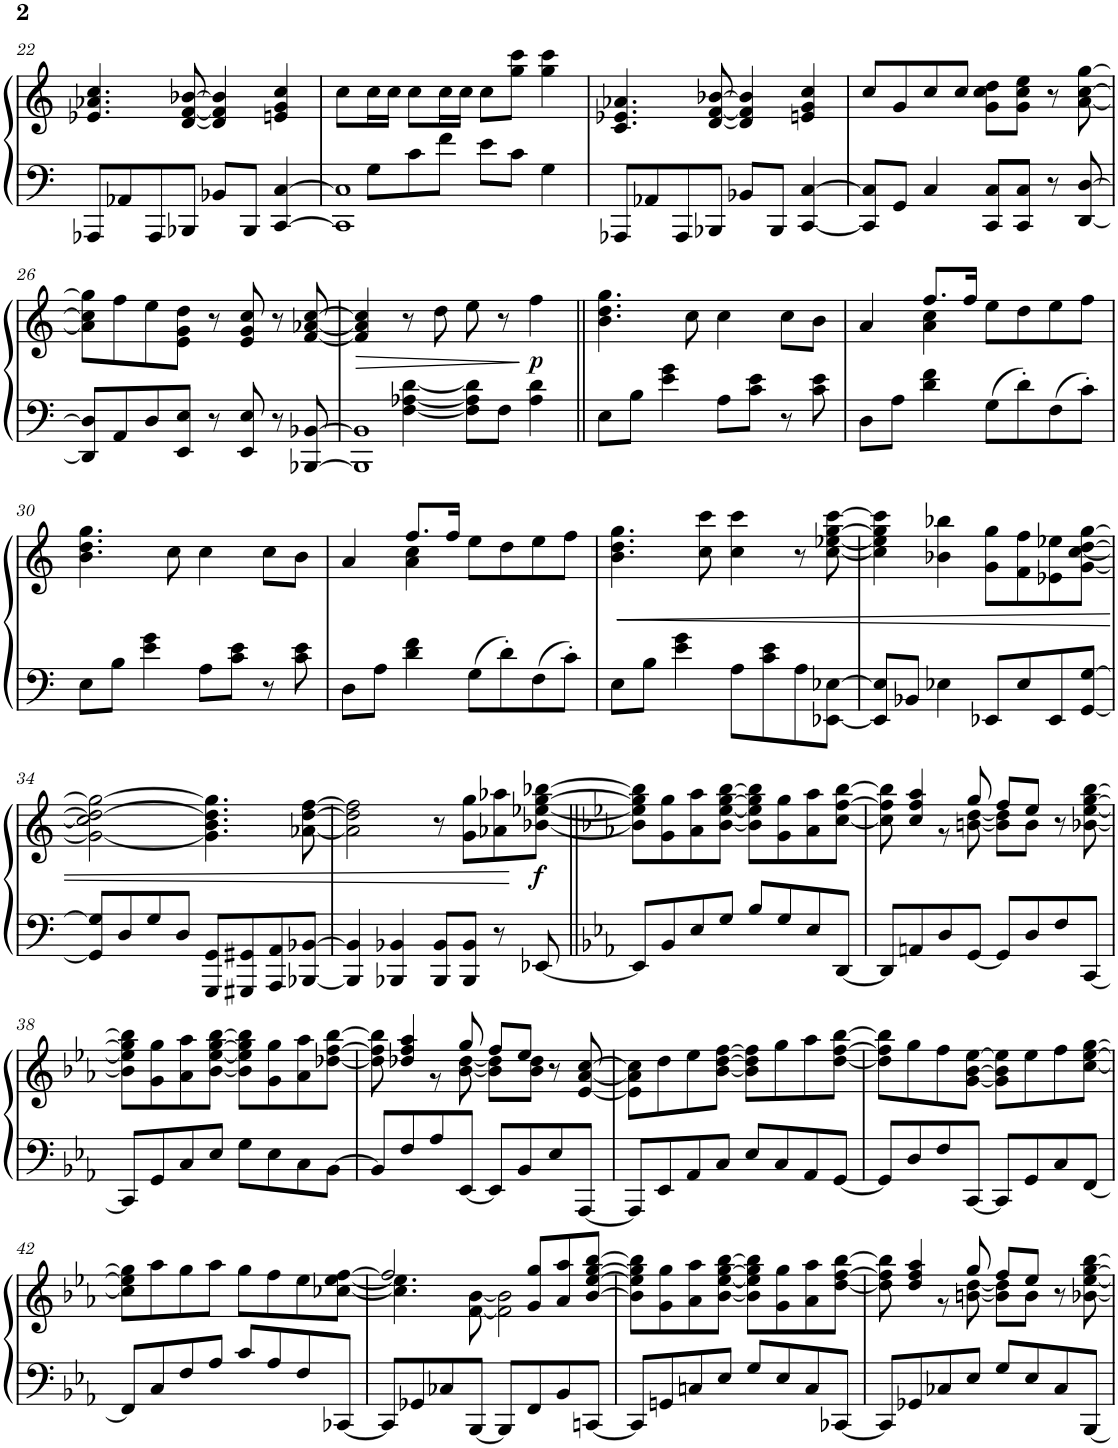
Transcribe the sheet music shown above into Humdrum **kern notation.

**kern	**kern	**dynam
*part1	*part1	*part1
*staff2	*staff1	*staff1/2
*I"Piano	*	*
*I'Pno.	*	*
!!LO:PB:g=z
*clefF4	*clefG2	*
*k[]	*k[]	*
*M4/4	*M4/4	*
=22	=22	=22
8AAA-X/L	4.e-X/ 4.a-X/ 4.cc/	.
8AA-X/	.	.
8AAA-/	.	.
8BBB-X/J	[8d/ [8f/ [8b-X/	.
8BB-X/L	4d/] 4f/] 4b-/]	.
8BBB-/J	.	.
[4CC/ [4C/	4en/ 4g/ 4cc/	.
=23	=23	=23
*^	*	*
1CC] 1C]	8ryy	8cc\L	.
.	8G\L	16cc\L	.
.	.	16cc\JJ	.
.	8c\	8cc\L	.
.	8f\J	16cc\L	.
.	.	16cc\JJ	.
.	8e\L	8cc\L	.
.	8c\J	8gg\ 8ccc\J	.
.	4G\	4gg\ 4ccc\	.
*v	*v	*	*
=24	=24	=24
8AAA-X/L	4.c/ 4.e-X/ 4.a-X/	.
8AA-X/	.	.
8AAA-/	.	.
8BBB-X/J	[8d/ [8f/ [8b-X/	.
8BB-X/L	4d/] 4f/] 4b-/]	.
8BBB-/J	.	.
[4CC/ [4C/	4en/ 4g/ 4cc/	.
=25	=25	=25
8CC/] 8C/]L	8cc/L	.
8GG/J	8g/	.
4C/	8cc/	.
.	8cc/J	.
8CC/ 8C/L	8g\ 8cc\ 8dd\L	.
8CC/ 8C/J	8g\ 8cc\ 8ee\J	.
8r	8r	.
[8DD/ [8D/	[8a\ [8cc\ [8gg\	.
!!LO:LB:g=z
=26	=26	=26
8DD/] 8D/]L	8a\] 8cc\] 8gg\]L	.
8AA/	8ff\	.
8D/	8ee\	.
8EE/ 8E/J	8e\ 8g\ 8dd\J	.
8r	8r	.
8EE/ 8E/	8e/ 8g/ 8cc/	.
8r	8r	.
[8BBB-X/ [8BB-X/	[8f/ [8a-X/ [8cc/	.
=27	=27	=27
*^	*	*
!	!	!	!LO:HP:b
1BBB-] 1BB-]	4ryy	4f/] 4a-/] 4cc/]	>
.	[4F\ [4A-X\ [4d\	8r	.
.	.	8dd\	.
.	8F\] 8A-\] 8d\]L	8ee\	.
.	8F\J	8r	.
!	!	!	!LO:DY:n=1:b
.	4A-\ 4d\	4ff\	] p
*v	*v	*	*
=28||	=28||	=28||
8E\L	4.b\ 4.dd\ 4.gg\	.
8B\J	.	.
4e\ 4g\	.	.
.	8cc\	.
8A\L	4cc\	.
8c\ 8e\J	.	.
8r	8cc\L	.
8c\ 8e\	8b\J	.
=29	=29	=29
*	*^	*
8D\L	4a/	4ryy	.
8A\J	.	.	.
4d\ 4f\	8.ff/L	4a\ 4cc\	.
.	16ff/Jk	.	.
8G\L	8ee\L	2ryy	.
8d'\	8dd\	.	.
8F\	8ee\	.	.
8c'\J	8ff\J	.	.
*	*v	*v	*
!!LO:LB:g=z
=30	=30	=30
8E\L	4.b\ 4.dd\ 4.gg\	.
8B\J	.	.
4e\ 4g\	.	.
.	8cc\	.
8A\L	4cc\	.
8c\ 8e\J	.	.
8r	8cc\L	.
8c\ 8e\	8b\J	.
=31	=31	=31
*	*^	*
8D\L	4a/	4ryy	.
8A\J	.	.	.
4d\ 4f\	8.ff/L	4a\ 4cc\	.
.	16ff/Jk	.	.
8G\L	8ee\L	2ryy	.
8d'\	8dd\	.	.
8F\	8ee\	.	.
8c'\J	8ff\J	.	.
*	*v	*v	*
=32	=32	=32
!	!	!LO:HP:b
8E\L	4.b\ 4.dd\ 4.gg\	<
8B\J	.	.
4e\ 4g\	.	.
.	8cc\ 8ccc\	.
8A\L	4cc\ 4ccc\	.
8c\ 8e\	.	.
8A\	8r	.
[8EE-X\ [8E-X\J	[8cc\ [8ee-X\ [8gg\ [8ccc\	.
=33	=33	=33
8EE-/] 8E-/]L	4cc\] 4ee-\] 4gg\] 4ccc\]	.
8BB-X/J	.	.
4E-X\	4b-X\ 4bb-X\	.
8EE-X/L	8g\ 8gg\L	.
8E-/	8f\ 8ff\	.
8EE-/	8e-X\ 8ee-X\	.
[8GG/ [8G/J	[8g\ [8cc\ [8dd\ [8gg\J	.
!!LO:LB:g=z
=34	=34	=34
8GG/] 8G/]L	2g\_ 2cc\] 2dd\_ 2gg\_	.
8D/	.	.
8G/	.	.
8D/J	.	.
8GGG/ 8GG/L	4.g\] 4.b\ 4.dd\] 4.gg\]	.
8GGG#X/ 8GG#X/	.	.
8AAA/ 8AA/	.	.
[8BBB-X/ [8BB-X/J	[8a-X\ [8dd\ [8ff\	.
=35	=35	=35
4BBB-/] 4BB-/]	2a-\] 2dd\] 2ff\]	.
4BBB-X/ 4BB-X/	.	.
8BBB-/ 8BB-/L	8r	.
8BBB-/ 8BB-/J	8g\ 8gg\L	.
8r	8a-X\ 8aa-X\	.
!	!	!LO:DY:n=1:b
[8EE-X/	[8b-X\ [8ee-X\ [8gg\ [8bb-X\J	[ f
=36||	=36||	=36||
*k[b-e-a-]	*k[b-e-a-]	*
8EE-/L]	8b-\] 8ee-\] 8gg\] 8bb-\]L	.
8BB-/	8g\ 8gg\	.
8E-/	8a-\ 8aa-\	.
8G/J	[8b-\ [8ee-\ [8gg\ [8bb-\J	.
8B-/L	8b-\] 8ee-\] 8gg\] 8bb-\]L	.
8G/	8g\ 8gg\	.
8E-/	8a-\ 8aa-\	.
[8DD/J	[8cc\ [8ff\ [8bb-\J	.
=37	=37	=37
*	*^	*
8DD/L]	8cc\] 8ff\] 8bb-\]	4ryy	.
8AAn/	4cc/ 4ff/ 4aa-/	.	.
8D/	.	8r	.
[8GG/J	8gg/	[8bn\ [8dd\	.
8GG/L]	8ff/L	8b\] 8dd\]L	.
8D/	8ee-/J	8b\J	.
8F/	8r	4ryy	.
[8CC/J	[8b-X\ [8ee-\ [8gg\ [8bb-\	.	.
*	*v	*v	*
!!LO:LB:g=z
=38	=38	=38
8CC/L]	8b-\] 8ee-\] 8gg\] 8bb-\]L	.
8GG/	8g\ 8gg\	.
8C/	8a-\ 8aa-\	.
8E-/J	[8b-\ [8ee-\ [8gg\ [8bb-\J	.
8G\L	8b-\] 8ee-\] 8gg\] 8bb-\]L	.
8E-\	8g\ 8gg\	.
8C\	8a-\ 8aa-\	.
[8BB-\J	[8dd-X\ [8ff\ [8bb-\J	.
=39	=39	=39
*	*^	*
8BB-/L]	8dd-\] 8ff\] 8bb-\]	4ryy	.
8F/	4dd-X/ 4ff/ 4aa-/	.	.
8A-/	.	8r	.
[8EE-/J	8gg/	[8b-\ [8dd-\	.
8EE-/L]	8ff/L	8b-\] 8dd-\]L	.
8BB-/	8ee-/J	8b-\ 8dd-\J	.
8E-/	8r	4ryy	.
[8AAA-/J	[8e-/ [8a-/ [8cc/	.	.
*	*v	*v	*
=40	=40	=40
8AAA-/L]	8e-\] 8a-\] 8cc\]L	.
8EE-/	8dd\	.
8AA-/	8ee-\	.
8C/J	[8b-\ [8dd\ [8ff\J	.
8E-/L	8b-\] 8dd\] 8ff\]L	.
8C/	8gg\	.
8AA-/	8aa-\	.
[8GG/J	[8dd\ [8ff\ [8bb-\J	.
=41	=41	=41
8GG/L]	8dd\] 8ff\] 8bb-\]L	.
8D/	8gg\	.
8F/	8ff\	.
[8CC/J	[8g\ [8b-\ [8ee-\J	.
8CC/L]	8g\] 8b-\] 8ee-\]L	.
8GG/	8ee-\	.
8C/	8ff\	.
[8FF/J	[8cc\ [8ee-\ [8gg\J	.
!!LO:LB:g=z
=42	=42	=42
8FF/L]	8cc\] 8ee-\] 8gg\]L	.
8C/	8aa-\	.
8F/	8gg\	.
8A-/J	8aa-\J	.
8c/L	8gg\L	.
8A-/	8ff\	.
8F/	8ee-\	.
[8CC-X/J	[8cc-X\ [8ee-\ [8ff\J	.
=43	=43	=43
*	*^	*
8CC-/L]	2ff/]	4.cc-\] 4.ee-\]	.
8GG-X/	.	.	.
8C-X/	.	.	.
[8BBB-/J	.	[8f\ [8b-\	.
8BBB-/L]	8ryy	2f\] 2b-\]	.
8FF/	8g/ 8gg/L	.	.
8BB-/	8a-/ 8aa-/	.	.
[8CCn/J	[8b-/ [8ee-/ [8gg/ [8bb-/J	.	.
*	*v	*v	*
=44	=44	=44
8CC/L]	8b-\] 8ee-\] 8gg\] 8bb-\]L	.
8GGn/	8g\ 8gg\	.
8Cn/	8a-\ 8aa-\	.
8E-/J	[8b-\ [8ee-\ [8gg\ [8bb-\J	.
8G/L	8b-\] 8ee-\] 8gg\] 8bb-\]L	.
8E-/	8g\ 8gg\	.
8C/	8a-\ 8aa-\	.
[8CC-X/J	[8dd\ [8ff\ [8bb-\J	.
=45	=45	=45
*	*^	*
8CC-/L]	8dd\] 8ff\] 8bb-\]	4ryy	.
8GG-X/	4dd/ 4ff/ 4aa-/	.	.
8C-X/	.	8r	.
8E-/J	8gg/	[8bn\ [8dd\	.
8G/L	8ff/L	8b\] 8dd\]L	.
8E-/	8ee-/J	8b\J	.
8C-/	8r	4ryy	.
[8BBB-/J	[8b-X\ [8ee-\ [8gg\ [8bb-\	.	.
*	*v	*v	*
=	=	=
*-	*-	*-
